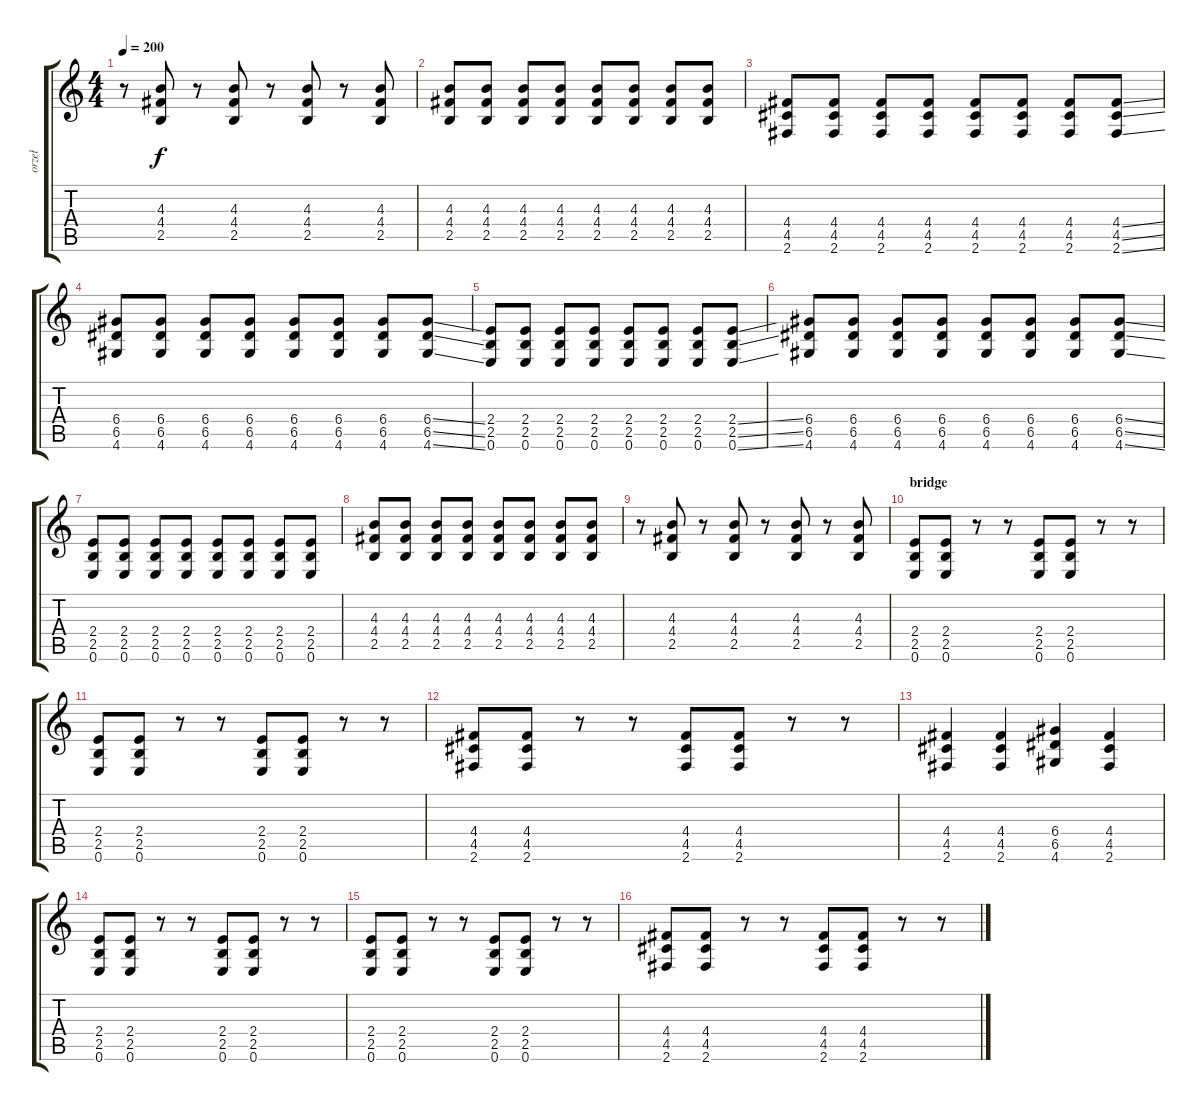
\track ("orzeł" "orzeł") {instrument overdrivenguitar}
\staff {score tabs}
\tuning (E4 B3 G3 D3 A2 E2) {hide}
\ts (4 4)
\tempo 200
\clef g2
\ks c
r.8{dy f} (4.3 4.4 2.5).8 r.8 (4.3 4.4 2.5).8 r.8 (4.3 4.4 2.5).8 r.8 (4.3 4.4 2.5).8 |
(4.3 4.4 2.5).8 (4.3 4.4 2.5).8 (4.3 4.4 2.5).8 (4.3 4.4 2.5).8 (4.3 4.4 2.5).8 (4.3 4.4 2.5).8 (4.3 4.4 2.5).8 (4.3 4.4 2.5).8 |
(4.4 4.5 2.6).8 (4.4 4.5 2.6).8 (4.4 4.5 2.6).8 (4.4 4.5 2.6).8 (4.4 4.5 2.6).8 (4.4 4.5 2.6).8 (4.4 4.5 2.6).8 (4.4{ss} 4.5{ss} 2.6{ss}).8 |
(6.4 6.5 4.6).8 (6.4 6.5 4.6).8 (6.4 6.5 4.6).8 (6.4 6.5 4.6).8 (6.4 6.5 4.6).8 (6.4 6.5 4.6).8 (6.4 6.5 4.6).8 (6.4{ss} 6.5{ss} 4.6{ss}).8 |
(2.4 2.5 0.6).8 (2.4 2.5 0.6).8 (2.4 2.5 0.6).8 (2.4 2.5 0.6).8 (2.4 2.5 0.6).8 (2.4 2.5 0.6).8 (2.4 2.5 0.6).8 (2.4{ss} 2.5{ss} 0.6{ss}).8 |
(6.4 6.5 4.6).8 (6.4 6.5 4.6).8 (6.4 6.5 4.6).8 (6.4 6.5 4.6).8 (6.4 6.5 4.6).8 (6.4 6.5 4.6).8 (6.4 6.5 4.6).8 (6.4{ss} 6.5{ss} 4.6{ss}).8 |
(2.4 2.5 0.6).8 (2.4 2.5 0.6).8 (2.4 2.5 0.6).8 (2.4 2.5 0.6).8 (2.4 2.5 0.6).8 (2.4 2.5 0.6).8 (2.4 2.5 0.6).8 (2.4 2.5 0.6).8 |
(4.3 4.4 2.5).8 (4.3 4.4 2.5).8 (4.3 4.4 2.5).8 (4.3 4.4 2.5).8 (4.3 4.4 2.5).8 (4.3 4.4 2.5).8 (4.3 4.4 2.5).8 (4.3 4.4 2.5).8 |
r.8 (4.3 4.4 2.5).8 r.8 (4.3 4.4 2.5).8 r.8 (4.3 4.4 2.5).8 r.8 (4.3 4.4 2.5).8 |
\section ("" "bridge")
(2.4 2.5 0.6).8 (2.4 2.5 0.6).8 r.8 r.8 (2.4 2.5 0.6).8 (2.4 2.5 0.6).8 r.8 r.8 |
(2.4 2.5 0.6).8 (2.4 2.5 0.6).8 r.8 r.8 (2.4 2.5 0.6).8 (2.4 2.5 0.6).8 r.8 r.8 |
(4.4 4.5 2.6).8 (4.4 4.5 2.6).8 r.8 r.8 (4.4 4.5 2.6).8 (4.4 4.5 2.6).8 r.8 r.8 |
(4.4 4.5 2.6).4 (4.4 4.5 2.6).4 (6.4 6.5 4.6).4 (4.4 4.5 2.6).4 |
(2.4 2.5 0.6).8 (2.4 2.5 0.6).8 r.8 r.8 (2.4 2.5 0.6).8 (2.4 2.5 0.6).8 r.8 r.8 |
(2.4 2.5 0.6).8 (2.4 2.5 0.6).8 r.8 r.8 (2.4 2.5 0.6).8 (2.4 2.5 0.6).8 r.8 r.8 |
(4.4 4.5 2.6).8 (4.4 4.5 2.6).8 r.8 r.8 (4.4 4.5 2.6).8 (4.4 4.5 2.6).8 r.8 r.8
